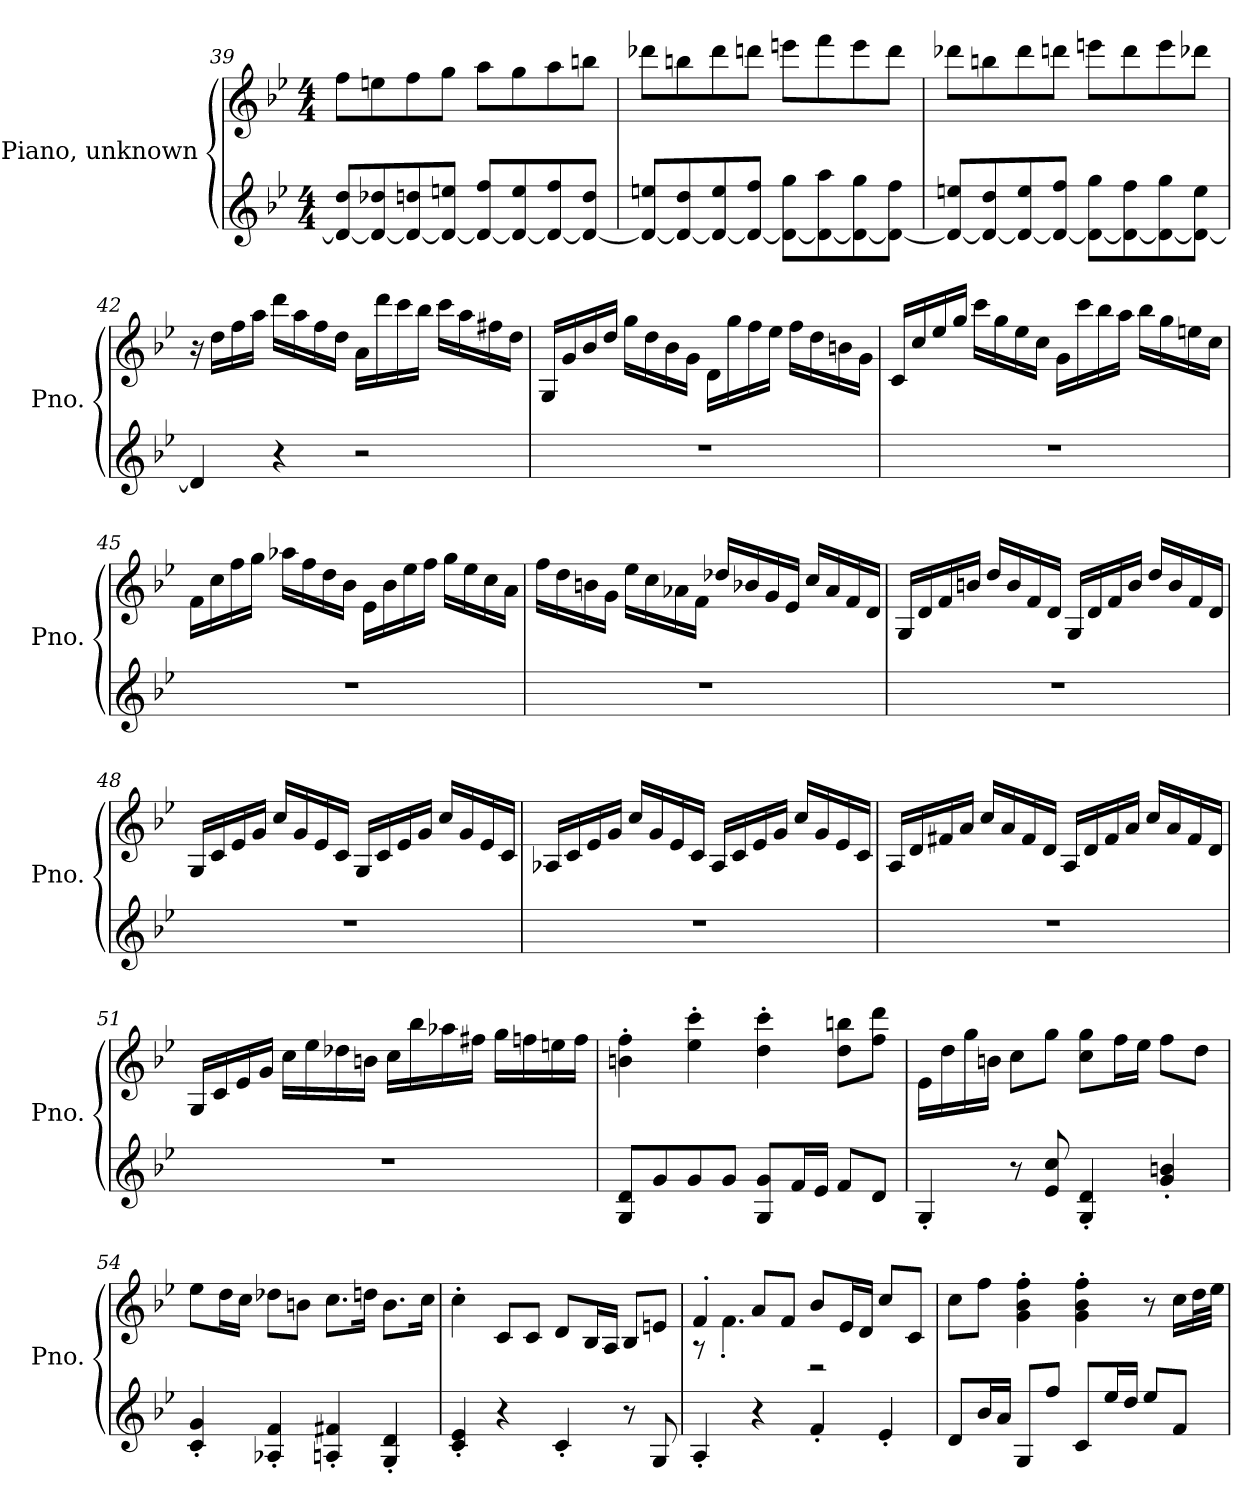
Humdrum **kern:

**kern	**kern
*part1	*part1
*staff2	*staff1
*I"Piano, unknown	*
*I'Pno.	*
!!LO:LB:g=z
*clefG2	*clefG2
*k[b-e-]	*k[b-e-]
*M4/4	*M4/4
=39	=39
8d/_ 8dd/L	8ff\L
8d/_ 8dd-X/	8een\
8d/_ 8ddn/	8ff\
8d/_ 8een/J	8gg\J
8d/_ 8ff/L	8aa\L
8d/_ 8ee/	8gg\
8d/_ 8ff/	8aa\
8d/_ 8dd/J	8bbn\J
=40	=40
8d/_ 8een/L	8ddd-X\L
8d/_ 8dd/	8bbn\
8d/_ 8ee/	8ddd-\
8d/_ 8ff/J	8dddn\J
8d\_ 8gg\L	8eeen\L
8d\_ 8aa\	8fff\
8d\_ 8gg\	8eee\
8d\_ 8ff\J	8ddd\J
=41	=41
8d/_ 8een/L	8ddd-X\L
8d/_ 8dd/	8bbn\
8d/_ 8ee/	8ddd-\
8d/_ 8ff/J	8dddn\J
8d\_ 8gg\L	8eeen\L
8d\_ 8ff\	8ddd\
8d\_ 8gg\	8eee\
8d\_ 8ee\J	8ddd-X\J
!!LO:LB:g=z
=42	=42
4d/]	16r
.	16dd\LL
.	16ff\
.	16aa\JJ
4r	16ddd\LL
.	16aa\
.	16ff\
.	16dd\JJ
2r	16a\LL
.	16ddd\
.	16ccc\
.	16bb-\JJ
.	16ccc\LL
.	16aa\
.	16ff#X\
.	16dd\JJ
=43	=43
1r	16G/LL
.	16g/
.	16b-/
.	16dd/JJ
.	16gg\LL
.	16dd\
.	16b-\
.	16g\JJ
.	16d\LL
.	16gg\
.	16ff\
.	16ee-\JJ
.	16ff\LL
.	16dd\
.	16bn\
.	16g\JJ
!!LO:LB:g=z
=44	=44
1r	16c/LL
.	16cc/
.	16ee-/
.	16gg/JJ
.	16ccc\LL
.	16gg\
.	16ee-\
.	16cc\JJ
.	16g\LL
.	16ccc\
.	16bb-\
.	16aa\JJ
.	16bb-\LL
.	16gg\
.	16een\
.	16cc\JJ
=45	=45
1r	16f\LL
.	16cc\
.	16ff\
.	16gg\JJ
.	16aa-X\LL
.	16ff\
.	16dd\
.	16b-\JJ
.	16e-\LL
.	16b-\
.	16ee-\
.	16ff\JJ
.	16gg\LL
.	16ee-\
.	16cc\
.	16a\JJ
!!LO:LB:g=z
=46	=46
1r	16ff\LL
.	16dd\
.	16bn\
.	16g\JJ
.	16ee-\LL
.	16cc\
.	16a-X\
.	16f\JJ
.	16dd-X/LL
.	16b-X/
.	16g/
.	16e-/JJ
.	16cc/LL
.	16a-/
.	16f/
.	16d/JJ
=47	=47
1r	16G/LL
.	16d/
.	16f/
.	16bn/JJ
.	16dd/LL
.	16b/
.	16f/
.	16d/JJ
.	16G/LL
.	16d/
.	16f/
.	16b/JJ
.	16dd/LL
.	16b/
.	16f/
.	16d/JJ
!!LO:LB:g=z
=48	=48
1r	16G/LL
.	16c/
.	16e-/
.	16g/JJ
.	16cc/LL
.	16g/
.	16e-/
.	16c/JJ
.	16G/LL
.	16c/
.	16e-/
.	16g/JJ
.	16cc/LL
.	16g/
.	16e-/
.	16c/JJ
=49	=49
1r	16A-X/LL
.	16c/
.	16e-/
.	16g/JJ
.	16cc/LL
.	16g/
.	16e-/
.	16c/JJ
.	16A-/LL
.	16c/
.	16e-/
.	16g/JJ
.	16cc/LL
.	16g/
.	16e-/
.	16c/JJ
!!LO:PB:g=z
=50	=50
1r	16A/LL
.	16d/
.	16f#X/
.	16a/JJ
.	16cc/LL
.	16a/
.	16f#/
.	16d/JJ
.	16A/LL
.	16d/
.	16f#/
.	16a/JJ
.	16cc/LL
.	16a/
.	16f#/
.	16d/JJ
=51	=51
1r	16G/LL
.	16c/
.	16e-/
.	16g/JJ
.	16cc\LL
.	16ee-\
.	16dd-X\
.	16bn\JJ
.	16cc\LL
.	16bb-\
.	16aa-X\
.	16ff#X\JJ
.	16gg\LL
.	16ffn\
.	16een\
.	16ff\JJ
!!LO:LB:g=z
=52	=52
8G/ 8d/L	4bn\' 4ff\'
8g/	.
8g/	4ee-\' 4ccc\'
8g/J	.
8G/ 8g/L	4dd\' 4ccc\'
16f/L	.
16e-/JJ	.
8f/L	8dd\ 8bbn\L
8d/J	8ff\ 8ddd\J
=53	=53
4G'/	16e-\LL
.	16dd\
.	16gg\
.	16bn\JJ
8r	8cc\L
8e-/ 8cc/	8gg\J
4G/' 4d/'	8cc\ 8gg\L
.	16ff\L
.	16ee-\JJ
4g/' 4bn/'	8ff\L
.	8dd\J
=54	=54
4c/' 4g/'	8ee-\L
.	16dd\L
.	16cc\JJ
4A-X/' 4f/'	8dd-X\L
.	8bn\J
4An/' 4f#X/'	8.cc\L
.	16ddn\Jk
4G/' 4d/'	8.b\L
.	16cc\Jk
!!LO:LB:g=z
=55	=55
4c/' 4e-/'	4cc'\
4r	8c/L
.	8c/J
4c'/	8d/L
.	16B-/L
.	16A/JJ
8r	8B-/L
8G/	8en/J
=56	=56
*	*^
4A'/	4f'/	8r
.	.	4.f'\
4r	8a/L	.
.	8f/J	.
4f'/	8b-/L	2r
.	16e-/L	.
.	16d/JJ	.
4e-'/	8cc/L	.
.	8c/J	.
*	*v	*v
=57	=57
8d/L	8cc\L
16b-/L	8ff\J
16a/JJ	.
8G/L	4g\' 4b-\' 4ff\'
8ff/J	.
8c/L	4g\' 4b-\' 4ff\'
16ee-/L	.
16dd/JJ	.
8ee-/L	8r
8f/J	16cc\LL
.	32dd\L
.	32ee-\JJJ
=	=
*-	*-
